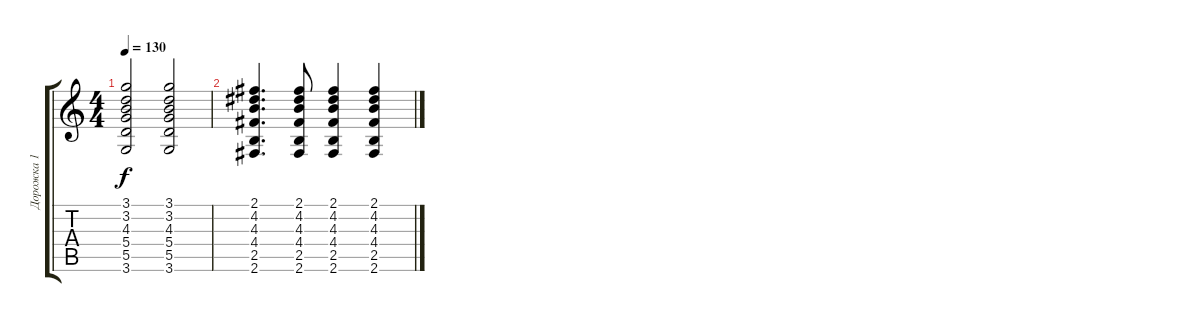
\track ("Дорожка 1" "Дорожка 1") {instrument acousticguitarsteel}
\staff {score tabs}
\tuning (E4 B3 G3 D3 A2 E2) {hide}
\ts (4 4)
\tempo 130
\clef g2
\ks c
(3.1 3.2 4.3 5.4 5.5 3.6).2{dy f} (3.1 3.2 4.3 5.4 5.5 3.6).2 |
(2.1 4.2 4.3 4.4 2.5 2.6).4{d} (2.1 4.2 4.3 4.4 2.5 2.6).8 (2.1 4.2 4.3 4.4 2.5 2.6).4 (2.1 4.2 4.3 4.4 2.5 2.6).4
